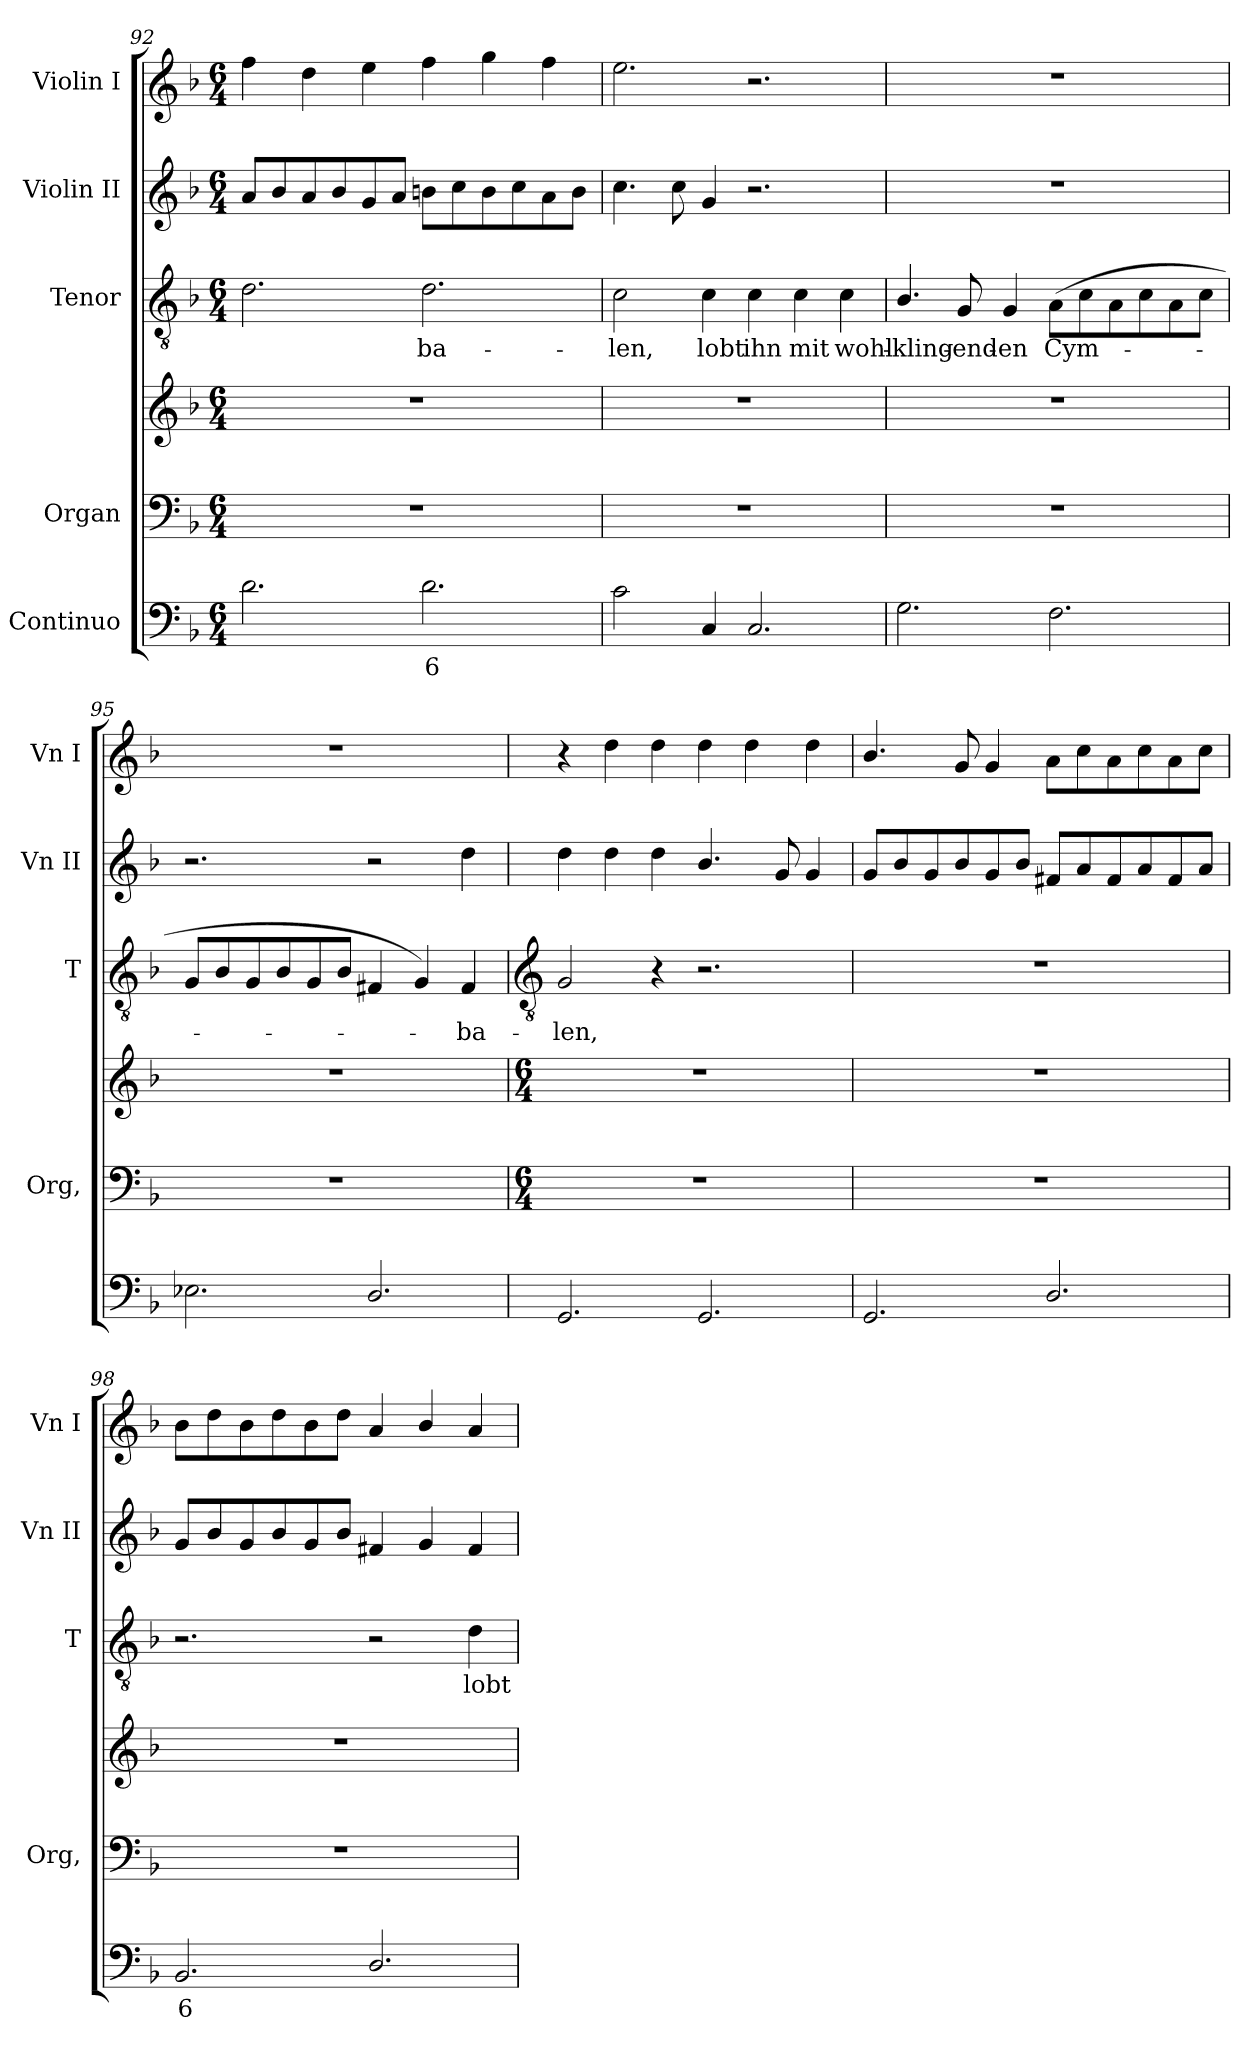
**kern	**text	**kern	**kern	**kern	**text	**kern	**kern
*part5	*part5	*part4	*part4	*part3	*part3	*part2	*part1
*staff6	*staff6	*staff5	*staff4	*staff3	*staff3	*staff2	*staff1
*I"Continuo	*	*I"Organ	*	*I"Tenor	*	*I"Violin II	*I"Violin I
*	*	*I'Org,	*	*I'T	*	*I'Vn II	*I'Vn I
!!LO:LB:g=z
*clefF4	*	*clefF4	*clefG2	*clefGv2	*	*clefG2	*clefG2
*k[b-]	*	*k[b-]	*k[b-]	*k[b-]	*	*k[b-]	*k[b-]
*F:	*	*F:	*F:	*F:	*	*F:	*F:
*M6/4	*	*M6/4	*M6/4	*M6/4	*	*M6/4	*M6/4
=92	=92	=92	=92	=92	=92	=92	=92
2.d	.	1.r	1.r	2.d	.	8aL	4ff
.	.	.	.	.	.	8b-	.
.	.	.	.	.	.	8a	4dd
.	.	.	.	.	.	8b-	.
.	.	.	.	.	.	8g	4ee
.	.	.	.	.	.	8aJ	.
!	!LO:LY:b	!	!	!	!LO:LY:b	!	!
2.d	6	.	.	2.d	ba-	8bnL	4ff
.	.	.	.	.	.	8cc	.
.	.	.	.	.	.	8b	4gg
.	.	.	.	.	.	8cc	.
.	.	.	.	.	.	8a	4ff
.	.	.	.	.	.	8bJ	.
=93	=93	=93	=93	=93	=93	=93	=93
!	!	!	!	!	!LO:LY:b	!	!
2c	.	1.r	1.r	2c	-len,	4.cc	2.ee
.	.	.	.	.	.	8cc	.
!	!	!	!	!	!LO:LY:b	!	!
4C	.	.	.	4c	lobt	4g	.
!	!	!	!	!	!LO:LY:b	!	!
2.C	.	.	.	4c	ihn	2.r	2.r
!	!	!	!	!	!LO:LY:b	!	!
.	.	.	.	4c	mit	.	.
!	!	!	!	!	!LO:LY:b	!	!
.	.	.	.	4c	wohl-	.	.
=94	=94	=94	=94	=94	=94	=94	=94
!	!	!	!	!	!LO:LY:b	!LO:N:vis=1	!LO:N:vis=1
2.G	.	1.r	1.r	4.B-/	-kling-	1.r	1.r
!	!	!	!	!	!LO:LY:b	!	!
.	.	.	.	8G	-end-	.	.
!	!	!	!	!	!LO:LY:b	!	!
.	.	.	.	4G	-en	.	.
!	!	!	!	!	!LO:LY:b	!	!
2.F	.	.	.	(<8AL	Cym-	.	.
.	.	.	.	8c	.	.	.
.	.	.	.	8A	.	.	.
.	.	.	.	8c	.	.	.
.	.	.	.	8A	.	.	.
.	.	.	.	8cJ	.	.	.
=95	=95	=95	=95	=95	=95	=95	=95
!	!	!	!	!	!	!	!LO:N:vis=1
2.E-X	.	1.r	1.r	8GL	.	2.r	1.r
.	.	.	.	8B-	.	.	.
.	.	.	.	8G	.	.	.
.	.	.	.	8B-	.	.	.
.	.	.	.	8G	.	.	.
.	.	.	.	8B-J	.	.	.
2.D/	.	.	.	4F#X	.	2r	.
.	.	.	.	4G)	.	.	.
!	!	!	!	!	!LO:LY:b	!	!
.	.	.	.	4F#	ba-	4dd	.
!!LO:LB:g=z
=96	=96	=96	=96	=96	=96	=96	=96
*	*	*	*	*clefGv2	*	*	*
*	*	*M6/4	*M6/4	*	*	*	*
!	!	!	!	!	!LO:LY:b	!	!
2.GG	.	1.r	1.r	2G	-len,	4dd	4r
.	.	.	.	.	.	4dd	4dd
.	.	.	.	4r	.	4dd	4dd
2.GG	.	.	.	2.r	.	4.b-/	4dd
.	.	.	.	.	.	.	4dd
.	.	.	.	.	.	8g	.
.	.	.	.	.	.	4g	4dd
=97	=97	=97	=97	=97	=97	=97	=97
!	!	!	!	!LO:N:vis=1	!	!	!
2.GG	.	1.r	1.r	1.r	.	8gL	4.b-/
.	.	.	.	.	.	8b-	.
.	.	.	.	.	.	8g	.
.	.	.	.	.	.	8b-	8g
.	.	.	.	.	.	8g	4g
.	.	.	.	.	.	8b-J	.
2.D/	.	.	.	.	.	8f#XL	8aL
.	.	.	.	.	.	8a	8cc
.	.	.	.	.	.	8f#	8a
.	.	.	.	.	.	8a	8cc
.	.	.	.	.	.	8f#	8a
.	.	.	.	.	.	8aJ	8ccJ
=98	=98	=98	=98	=98	=98	=98	=98
!	!LO:LY:b	!	!	!	!	!	!
2.BB-	6	1.r	1.r	2.r	.	8gL	8b-L
.	.	.	.	.	.	8b-	8dd
.	.	.	.	.	.	8g	8b-
.	.	.	.	.	.	8b-	8dd
.	.	.	.	.	.	8g	8b-
.	.	.	.	.	.	8b-J	8ddJ
2.D/	.	.	.	2r	.	4f#X	4a
.	.	.	.	.	.	4g	4b-/
!	!	!	!	!	!LO:LY:b	!	!
.	.	.	.	4d	lobt	4f#	4a
=	=	=	=	=	=	=	=
*-	*-	*-	*-	*-	*-	*-	*-
